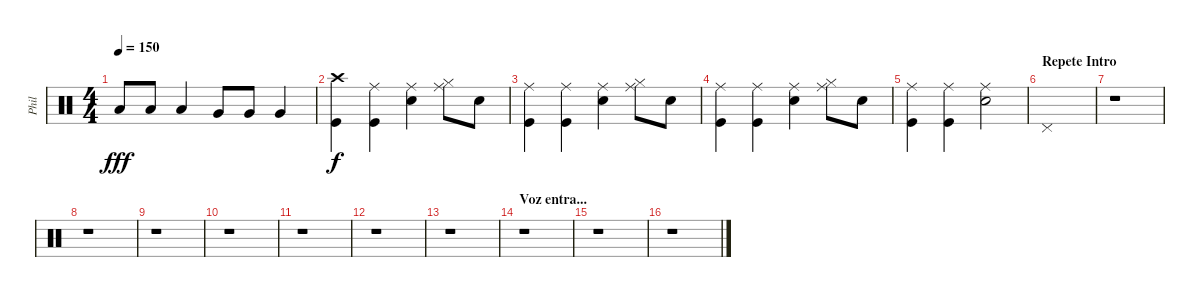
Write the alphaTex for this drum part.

\track ("Phil" "Phil") {instrument percussion}
\staff {score}
\articulation defaults
\ts (4 4)
\tempo 150
\clef neutral
\ks c "Low Tom (hit)".8{dy fff} "Low Tom (hit)".8 "Low Tom (hit)".4 "Very Low Tom (hit)".8 "Very Low Tom (hit)".8 "Very Low Tom (hit)".4
|
("Kick (hit)" "Crash high (hit)").4{dy f} ("Kick (hit)" "Ride (middle)").4 ("Snare (hit) 2" "Ride (middle)").4 ("Hi-Hat (closed)" "Ride (middle)").8 "Snare (hit) 2".8 |
("Kick (hit)" "Ride (middle)").4 ("Kick (hit)" "Ride (middle)").4 ("Snare (hit) 2" "Ride (middle)").4 ("Hi-Hat (closed)" "Ride (middle)").8 "Snare (hit) 2".8 |
("Kick (hit)" "Ride (middle)").4 ("Kick (hit)" "Ride (middle)").4 ("Snare (hit) 2" "Ride (middle)").4 ("Hi-Hat (closed)" "Ride (middle)").8 "Snare (hit) 2".8 |
("Kick (hit)" "Ride (middle)").4 ("Kick (hit)" "Ride (middle)").4 ("Snare (hit) 2" "Ride (middle)").2 |
\section ("" "Repete Intro")
"Pedal Hi-Hat (hit)".1 |
r.1 |
r.1 |
r.1 |
r.1 |
r.1 |
r.1 |
r.1 |
\section ("" "Voz entra...")
r.1 |
r.1 |
r.1
